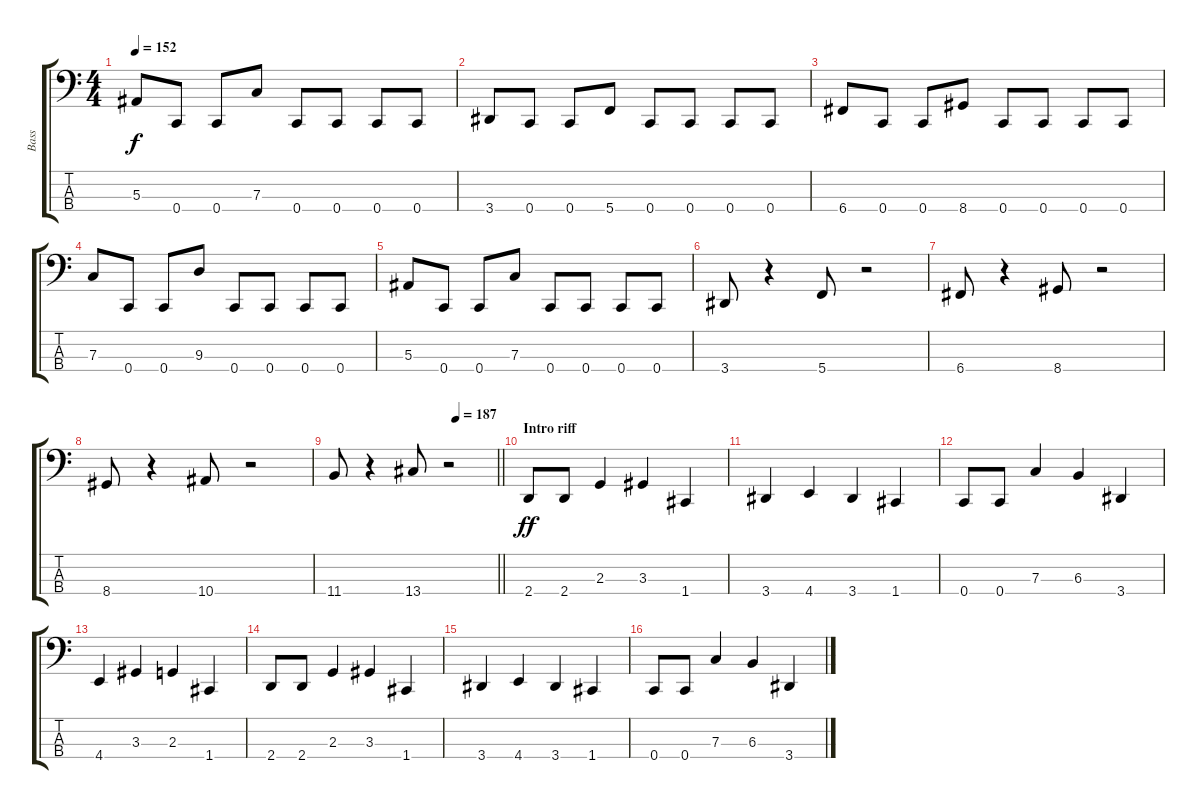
\track ("Bass" "Bass") {instrument electricbasspick}
\staff {score tabs}
\tuning (Eb2 Bb1 F1 C1) {hide}
\ts (4 4)
\tempo 152
\clef f4
\ks c
5.3.8{dy f} 0.4.8 0.4.8 7.3.8 0.4.8 0.4.8 0.4.8 0.4.8 |
3.4.8 0.4.8 0.4.8 5.4.8 0.4.8 0.4.8 0.4.8 0.4.8 |
6.4.8 0.4.8 0.4.8 8.4.8 0.4.8 0.4.8 0.4.8 0.4.8 |
7.3.8 0.4.8 0.4.8 9.3.8 0.4.8 0.4.8 0.4.8 0.4.8 |
5.3.8 0.4.8 0.4.8 7.3.8 0.4.8 0.4.8 0.4.8 0.4.8 |
3.4.8 r.4 5.4.8 r.2 |
6.4.8 r.4 8.4.8 r.2 |
8.4.8 r.4 10.4.8 r.2 |
\tempo (187 0.75)
\barLineRight lightlight
11.4.8 r.4 13.4.8 r.2 |
\section ("" "Intro riff")
2.4.8{dy ff} 2.4.8 2.3.4 3.3.4 1.4.4 |
3.4.4 4.4.4 3.4.4 1.4.4 |
0.4.8 0.4.8 7.3.4 6.3.4 3.4.4 |
4.4.4 3.3.4 2.3.4 1.4.4 |
2.4.8 2.4.8 2.3.4 3.3.4 1.4.4 |
3.4.4 4.4.4 3.4.4 1.4.4 |
0.4.8 0.4.8 7.3.4 6.3.4 3.4.4
